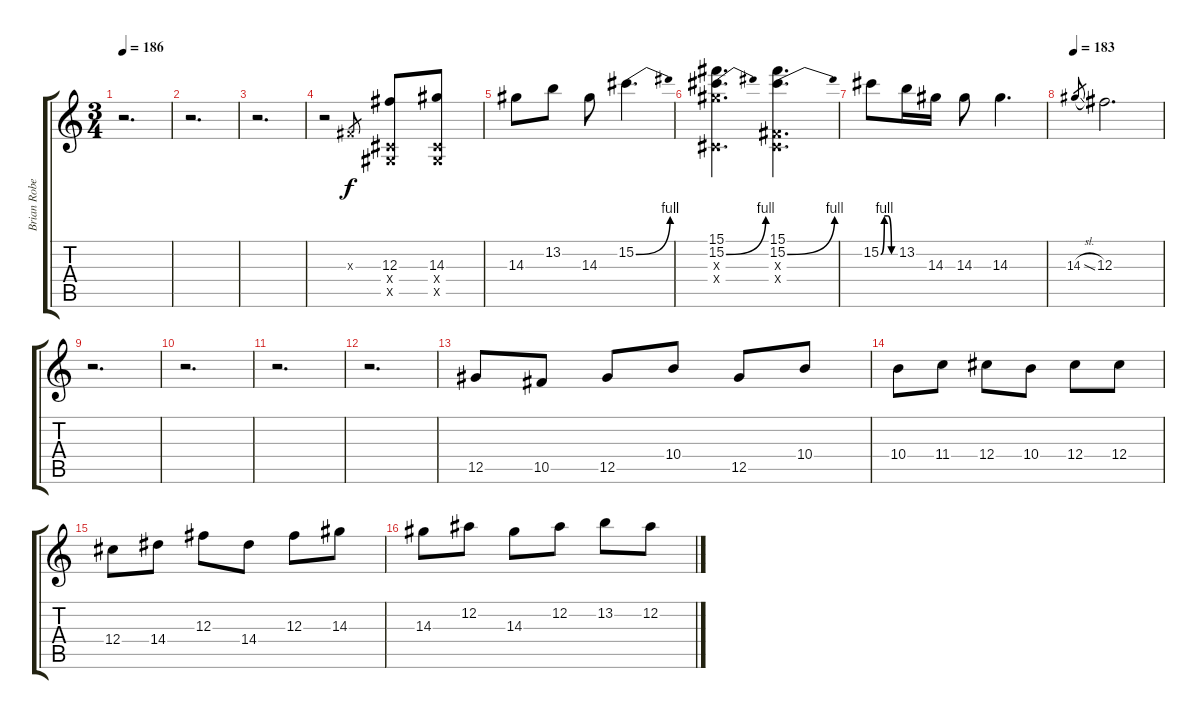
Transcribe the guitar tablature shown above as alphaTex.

\track ("Brian Robertson" "Brian Robe") {instrument overdrivenguitar}
\staff {score tabs}
\tuning (Eb4 Bb3 Gb3 Db3 Ab2 Eb2) {hide}
\ts (3 4)
\tempo 186
\clef g2
\ks c
r.2{d dy f} |
r.2{d} |
r.2{d} |
r.2 0.3{x}.8{gr} (12.3 0.4{x} 0.5{x}).8 (14.3 0.4{x} 0.5{x}).8 |
14.3.8 13.2.8 14.3.8 15.2{be (bend 0 0 60 4)}.4{d} |
(15.1 15.2{be (bend 0 0 60 4)} 14.3{x} 0.4{x}).4{d} (15.1 15.2{be (bend 0 0 60 4)} 0.3{x} 0.4{x}).4{d} |
15.2{be (custom 0 0 15 4 30 4 45 0 60 0)}.8 13.2.16 14.3.16 14.3.8 14.3.4{d} |
\tempo 183
14.3{sl}.8{gr} 12.3.2{d} |
r.2{d} |
r.2{d} |
r.2{d} |
r.2{d} |
12.5.8 10.5.8 12.5.8 10.4.8 12.5.8 10.4.8 |
10.4.8 11.4.8 12.4.8 10.4.8 12.4.8 12.4.8 |
12.4.8 14.4.8 12.3.8 14.4.8 12.3.8 14.3.8 |
14.3.8 12.2.8 14.3.8 12.2.8 13.2.8 12.2.8
